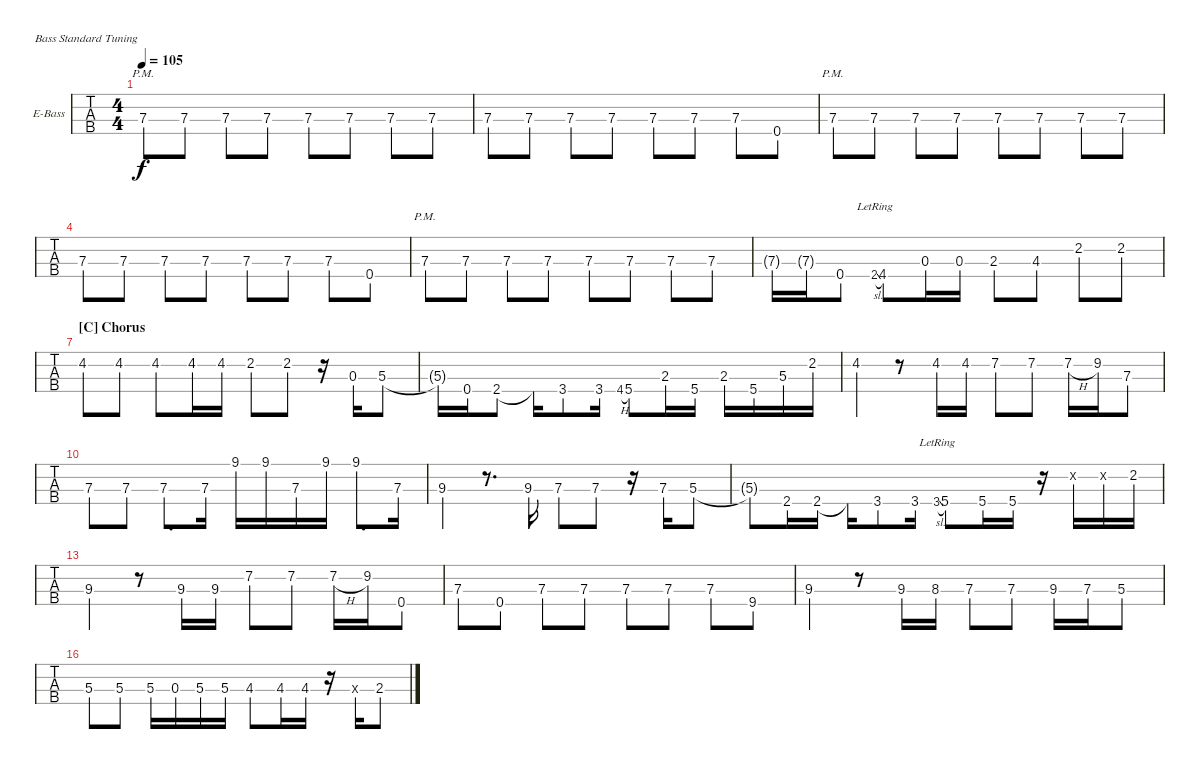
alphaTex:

\bracketExtendMode nobrackets
\firstSystemTrackNameOrientation horizontal
\otherSystemsTrackNameOrientation horizontal
\defaultBarNumberDisplay FirstOfSystem
\track ("Bass" "E-Bass") {instrument electricbassfinger}
\staff {tabs}
\tuning (G2 D2 A1 E1)
\ts (4 4)
\scale
0.256131
\tempo 105
\accidentals auto
\clef f4
\ottava regular
\simile none
\ks c
7.3{pm}.8{dy f} 7.3.8 7.3.8 7.3.8 7.3.8 7.3.8 7.3.8 7.3.8 |
\scale
0.306625 7.3.8 7.3.8 7.3.8 7.3.8 7.3.8 7.3.8 7.3.8 0.4.8 |
\scale
0.166667 7.3{pm}.8 7.3.8 7.3.8 7.3.8 7.3.8 7.3.8 7.3.8 7.3.8 |
\scale
0.329167 7.3.8 7.3.8 7.3.8 7.3.8 7.3.8 7.3.8 7.3.8 0.4.8 |
\scale
0.236961 7.3{pm}.8 7.3.8 7.3.8 7.3.8 7.3.8 7.3.8 7.3.8 7.3.8 |
\scale
0.268927 7.3{g}.16 7.3{g}.16 0.4.8 2.4{sl lr}.8{gr} 4.4.8 0.3.16 0.3.16 2.3.8 4.3.8 2.2.8 2.2.8 |
\section ("C" "Chorus")
4.2.8 4.2.8 4.2.8 4.2.16 4.2.16 2.2.8 2.2.8 r.16 0.3.16 5.3.8 |
5.3{t}.16 0.4.16 2.4.8 2.4{t}.16 3.4.8 3.4.16 4.4{h}.8{gr} 5.4.8 2.3.16 5.4.16 2.3.16 5.4.16 5.3.16 2.2.16 |
4.2.4 r.8 4.2.16 4.2.16 7.2.8 7.2.8 7.2{h}.16 9.2.16 7.3.8 |
7.3.8 7.3.8 7.3.8{d} 7.3.16 9.1.16 9.1.16 7.3.16 9.1.16 9.1.8{d} 7.3.16 |
9.3.4 r.8{d} 9.3.16 7.3.8 7.3.8 r.16 7.3.16 5.3.8 |
5.3{t}.8 2.4.16 2.4.16 2.4{t}.16 3.4.8 3.4.16 3.4{sl lr}.8{gr} 5.4.8 5.4.16 5.4.16 r.16 0.2{x}.16 0.2{x}.16 2.2.16 |
9.3.4 r.8 9.3.16 9.3.16 7.2.8 7.2.8 7.2{h}.16 9.2.16 0.4.8 |
7.3.8 0.4.8 7.3.8 7.3.8 7.3.8 7.3.8 7.3.8 9.4.8 |
9.3.4 r.8 9.3.16 8.3.16 7.3.8 7.3.8 9.3.16 7.3.16 5.3.8 |
5.3.8 5.3.8 5.3.16 0.3.16 5.3.16 5.3.16 4.3.8 4.3.16 4.3.16 r.16 4.3{x}.16 2.3.8
